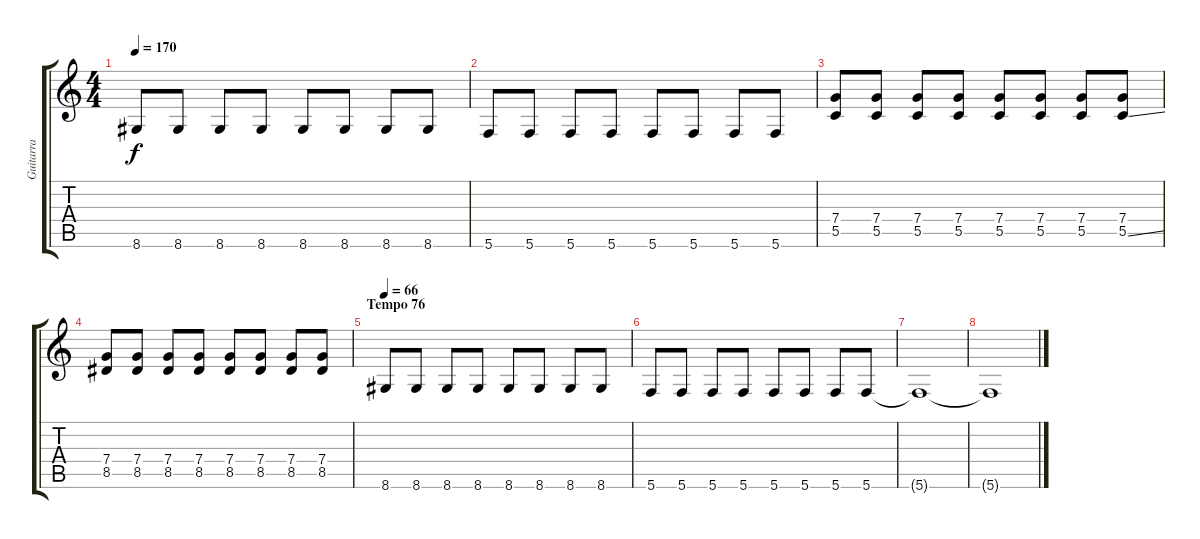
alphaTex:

\track ("Guitarra" "Guitarra") {instrument distortionguitar}
\staff {score tabs}
\tuning (D4 A3 F3 C3 G2 C2) {hide}
\ts (4 4)
\tempo 170
\clef g2
\ks c
8.6.8{dy f} 8.6.8 8.6.8 8.6.8 8.6.8 8.6.8 8.6.8 8.6.8 |
5.6.8 5.6.8 5.6.8 5.6.8 5.6.8 5.6.8 5.6.8 5.6.8 |
(7.4 5.5).8{instrument electricguitarmuted} (7.4 5.5).8{instrument electricguitarmuted} (7.4 5.5).8{instrument electricguitarmuted} (7.4 5.5).8{instrument electricguitarmuted} (7.4 5.5).8{instrument electricguitarmuted} (7.4 5.5).8{instrument electricguitarmuted} (7.4 5.5).8{instrument electricguitarmuted} (7.4 5.5{ss}).8{instrument electricguitarmuted} |
(7.4 8.5).8 (7.4 8.5).8 (7.4 8.5).8 (7.4 8.5).8 (7.4 8.5).8 (7.4 8.5).8 (7.4 8.5).8 (7.4 8.5).8 |
\section ("" "Tempo 76")
\tempo 66
8.6.8 8.6.8 8.6.8 8.6.8 8.6.8 8.6.8 8.6.8 8.6.8 |
5.6.8 5.6.8 5.6.8 5.6.8 5.6.8 5.6.8 5.6.8 5.6.8 |
5.6{t}.1 |
5.6{t}.1
